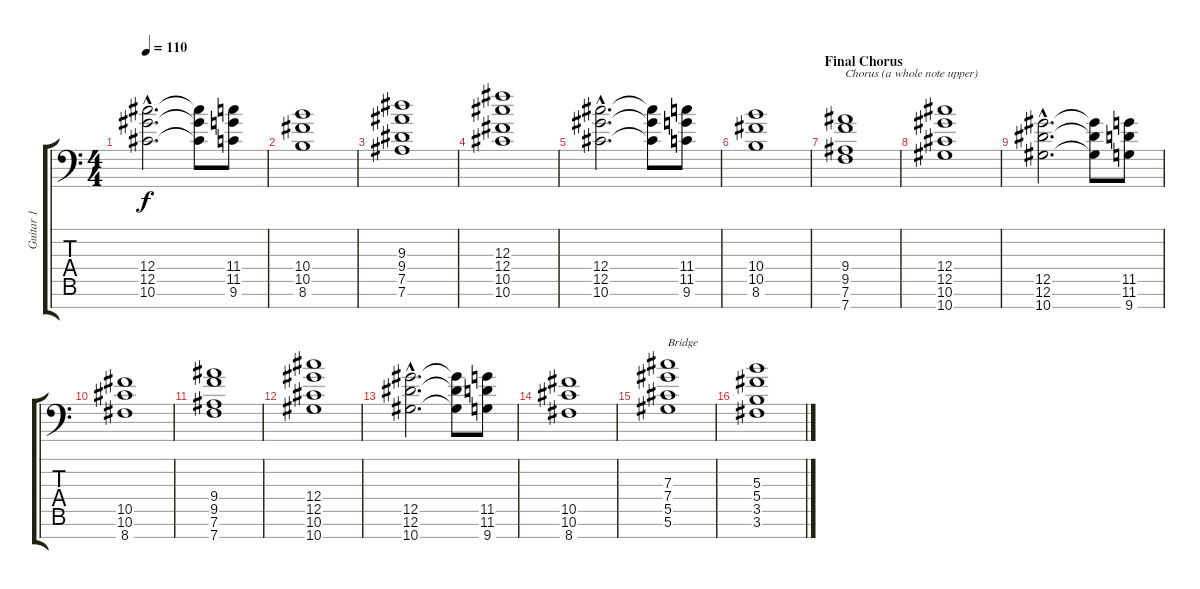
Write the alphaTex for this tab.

\track ("Guitar 1" "Guitar 1") {instrument electricguitarclean}
\staff {score tabs}
\tuning (Eb4 Bb3 Gb3 Db3 Ab2 Eb2 Bb1) {hide}
\ts (4 4)
\tempo 110
\clef f4
\ks c
(12.4{hac} 12.5{hac} 10.6{hac}).2{d dy f} (12.4{t} 12.5{t} 10.6{t}).8 (11.4 11.5 9.6).8 |
(10.4 10.5 8.6).1 |
(9.3 9.4 7.5 7.6).1 |
(12.3 12.4 10.5 10.6).1 |
(12.4{hac} 12.5{hac} 10.6{hac}).2{d} (12.4{t} 12.5{t} 10.6{t}).8 (11.4 11.5 9.6).8 |
(10.4 10.5 8.6).1 |
\section ("" "Final Chorus")
(9.4 9.5 7.6 7.7).1{txt "Chorus (a whole note upper)"} |
(12.4 12.5 10.6 10.7).1 |
(12.5{hac} 12.6{hac} 10.7{hac}).2{d} (12.5{t} 12.6{t} 10.7{t}).8 (11.5 11.6 9.7).8 |
(10.5 10.6 8.7).1 |
(9.4 9.5 7.6 7.7).1 |
(12.4 12.5 10.6 10.7).1 |
(12.5{hac} 12.6{hac} 10.7{hac}).2{d} (12.5{t} 12.6{t} 10.7{t}).8 (11.5 11.6 9.7).8 |
(10.5 10.6 8.7).1 |
(7.3 7.4 5.5 5.6).1{txt "Bridge"} |
(5.3 5.4 3.5 3.6).1
